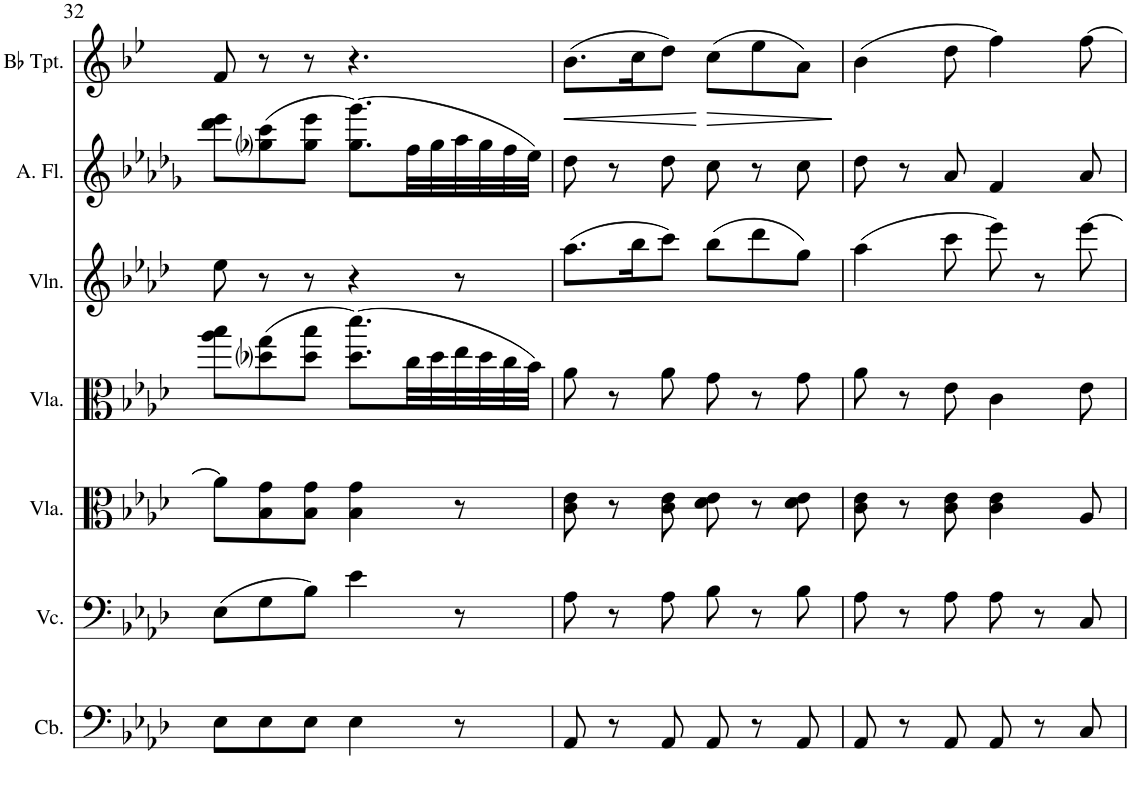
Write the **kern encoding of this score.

**kern	**kern	**kern	**kern	**kern	**kern	**kern	**dynam
*part7	*part6	*part5	*part4	*part3	*part2	*part1	*part1
*staff7	*staff6	*staff5	*staff4	*staff3	*staff2	*staff1	*staff1
*I"Contrabass	*I"Violoncello	*I"Viola	*I"Viola	*I"Violin	*I"Alto Flute	*I"Bb Trumpet	*
*I'Cb.	*I'Vc.	*I'Vla.	*I'Vla.	*I'Vln.	*I'A. Fl.	*I'Bb Tpt.	*
!!LO:PB:g=z
*clefF4	*clefF4	*clefC3	*clefC3	*clefG2	*clefG2	*clefG2	*
*Trd7c12	*	*	*	*	*Trd3c5	*Trd1c2	*
*k[b-e-a-d-]	*k[b-e-a-d-]	*k[b-e-a-d-]	*k[b-e-a-d-]	*k[b-e-a-d-]	*k[b-e-a-d-g-]	*k[b-e-]	*
*M6/8	*M6/8	*M6/8	*M6/8	*M6/8	*M6/8	*M6/8	*
=32	=32	=32	=32	=32	=32	=32	=32
8E-\L	(>8E-\L	8a-\L]	8aa-\ 8bb-\L	8ee-\	8ddd-\ 8eee-\L	8f/	.
8E-\	8G\	8B-\ 8g\	(>8dd-i\ 8gg\	8r	(>8gg-i\ 8ccc\	8r	.
8E-\J	8B-\J)	8B-\ 8g\J	8dd-\ 8bb-\J	8r	8gg-\ 8eee-\J	8r	.
4E-\	4e-\	4B-\ 4g\	(>8.dd-\ 8.ddd-\L)	4r	(>8.gg-\ 8.ggg-\L)	4.r	.
.	.	.	32cc\LL	.	32ff\LL	.	.
.	.	.	32dd-\	.	32gg-\	.	.
8r	8r	8r	32ee-\	8r	32aa-\	.	.
.	.	.	32dd-\	.	32gg-\	.	.
.	.	.	32cc\	.	32ff\	.	.
.	.	.	32b-\JJJ)	.	32ee-\JJJ)	.	.
=33	=33	=33	=33	=33	=33	=33	=33
!	!	!	!	!	!	!	!LO:HP:b
8AA-/	8A-\	8c\ 8e-\	8a-\	(>8.aa-\L	8dd-\	(>8.b-\L	<
8r	8r	8r	8r	.	8r	.	.
.	.	.	.	16bb-\K	.	16cc\K	.
8AA-/	8A-\	8c\ 8e-\	8a-\	8ccc\J)	8dd-\	8dd\J)	.
!	!	!	!	!	!	!	!LO:HP:n=1:b
8AA-/	8B-\	8d-\ 8e-\	8g\	(>8bb-\L	8cc\	(>8cc\L	[ >
8r	8r	8r	8r	8ddd-\	8r	8ee-\	.
8AA-/	8B-\	8d-\ 8e-\	8g\	8gg\J)	8cc\	8a\J)	.
.	.	.	.	.	.	.	]
=34	=34	=34	=34	=34	=34	=34	=34
8AA-/	8A-\	8c\ 8e-\	8a-\	(>4aa-\	8dd-\	(>4b-\	.
8r	8r	8r	8r	.	8r	.	.
8AA-/	8A-\	8c\ 8e-\	8e-\	8ccc\	8a-/	8dd\	.
8AA-/	8A-\	4c\ 4e-\	4c\	8eee-\)	4f/	4ff\)	.
8r	8r	.	.	8r	.	.	.
8C/	8C/	8A-/	8e-\	[8eee-\	8a-/	[8ff\	.
=	=	=	=	=	=	=	=
*-	*-	*-	*-	*-	*-	*-	*-
